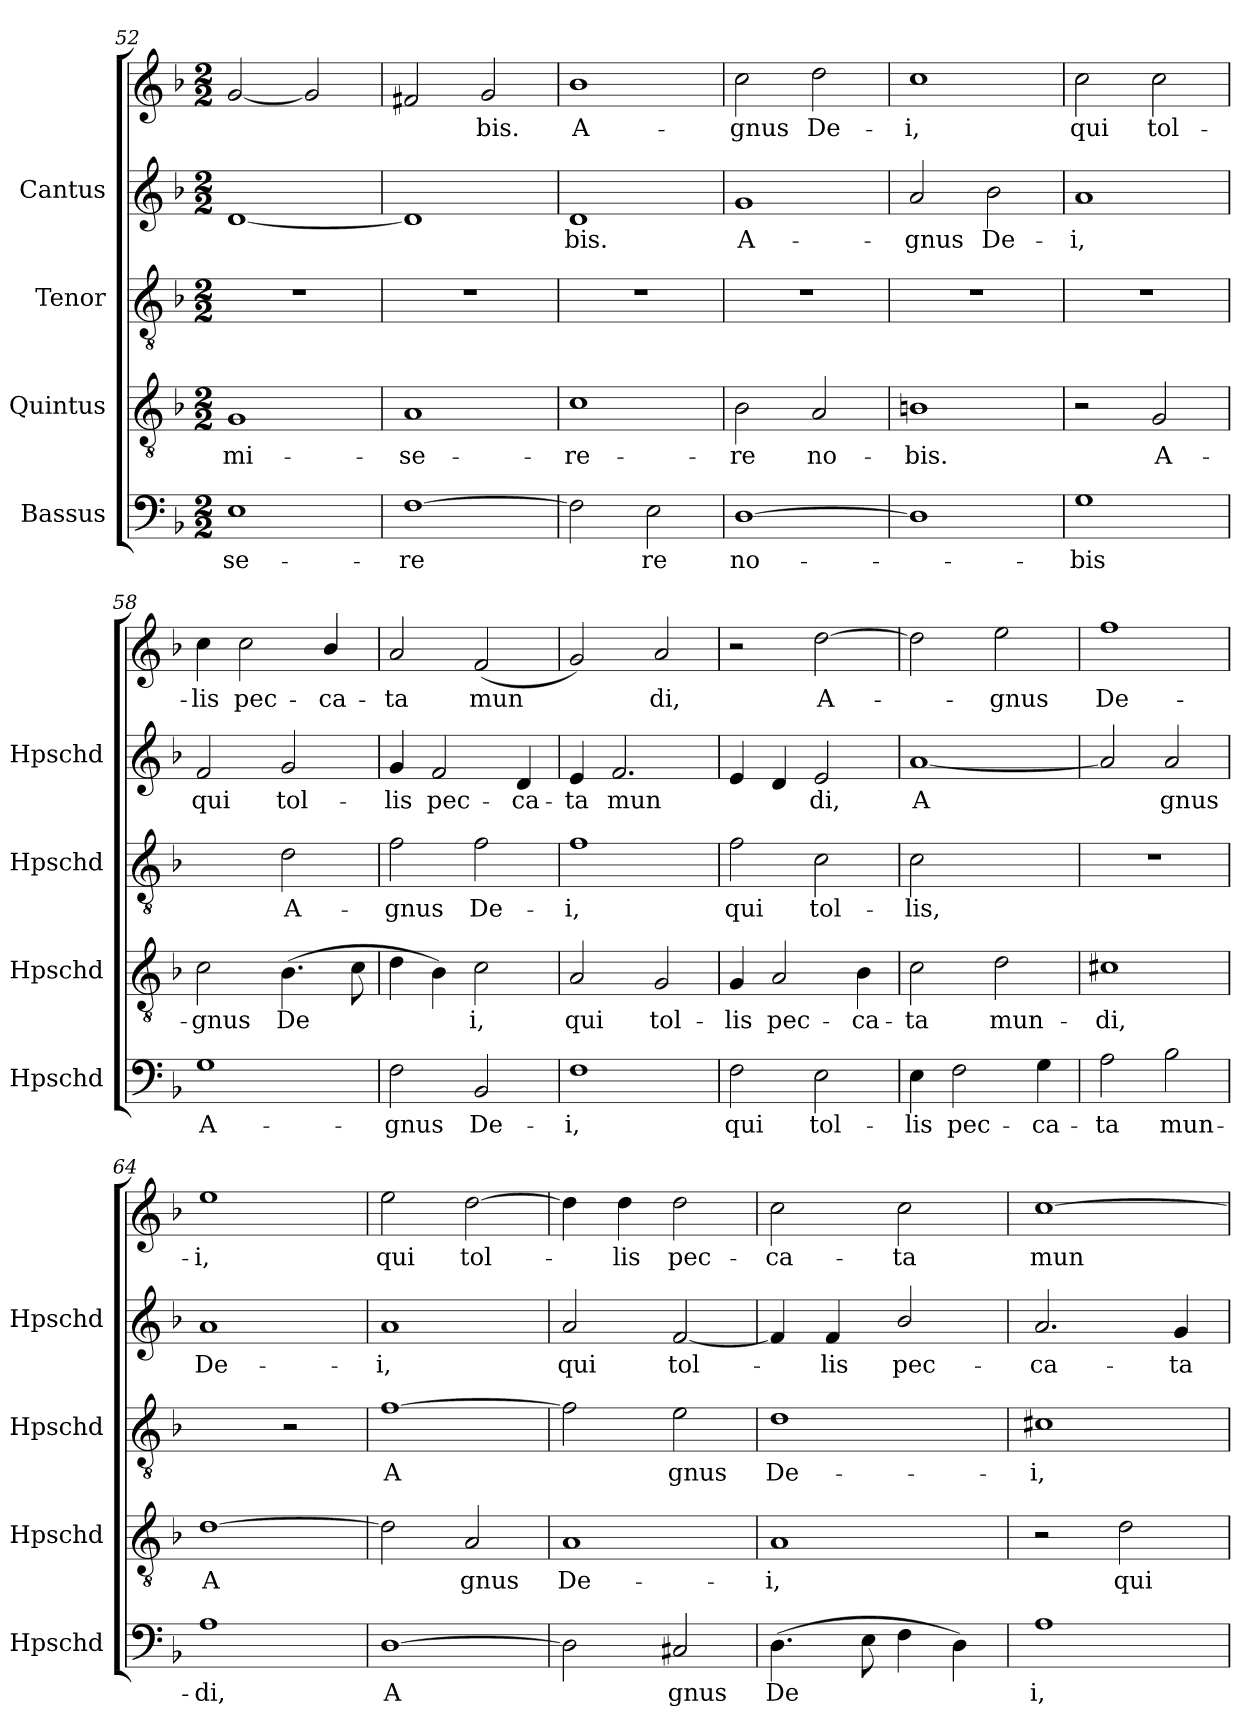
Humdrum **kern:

**kern	**text	**kern	**text	**kern	**text	**kern	**text	**kern	**text
*part4	*part4	*part3	*part3	*part2	*part2	*part1	*part1	*part1	*part1
*staff5	*staff5	*staff4	*staff4	*staff3	*staff3	*staff2	*staff2	*staff1	*staff1
*I"Bassus	*	*I"Quintus	*	*I"Tenor	*	*I"Cantus	*	*	*
*I'Hpschd	*	*I'Hpschd	*	*I'Hpschd	*	*I'Hpschd	*	*	*
*clefF4	*	*clefGv2	*	*clefGv2	*	*clefG2	*	*clefG2	*
*k[b-]	*	*k[b-]	*	*k[b-]	*	*k[b-]	*	*k[b-]	*
*F:	*	*F:	*	*F:	*	*F:	*	*F:	*
*M2/2	*	*M2/2	*	*M2/2	*	*M2/2	*	*M2/2	*
=52	=52	=52	=52	=52	=52	=52	=52	=52	=52
!	!LO:LY:b:cj	!	!LO:LY:b:cj	!	!	!	!	!	!
1E	-se-	1G	mi-	1r	.	[<1d	.	[<2g/	.
.	.	.	.	.	.	.	.	2g/]	.
=53	=53	=53	=53	=53	=53	=53	=53	=53	=53
!	!LO:LY:b:cj	!	!LO:LY:b:cj	!	!	!	!	!	!LO:LY:b
[>1F	-re-	1A	-se-	1r	.	1d]	.	2f#X/	-
!	!	!	!	!	!	!	!	!	!LO:LY:b
.	.	.	.	.	.	.	.	2g/	bis.
=54	=54	=54	=54	=54	=54	=54	=54	=54	=54
!	!LO:LY:b:cj	!	!LO:LY:b:cj	!	!	!	!LO:LY:b:cj	!	!LO:LY:b
2F\]	-	1c	-re-	1r	.	1d	-bis.	1b-	A-
!	!LO:LY:b:cj	!	!	!	!	!	!	!	!
2E\	re	.	.	.	.	.	.	.	.
=55	=55	=55	=55	=55	=55	=55	=55	=55	=55
!	!LO:LY:b:cj	!	!LO:LY:b:cj	!	!	!	!LO:LY:b:cj	!	!LO:LY:b
[>1D	no-	2B-\	-re	1r	.	1g	-A-	2cc\	gnus
!	!	!	!LO:LY:b:cj	!	!	!	!	!	!LO:LY:b
.	.	2A/	no-	.	.	.	.	2dd\	De-
=56	=56	=56	=56	=56	=56	=56	=56	=56	=56
!	!	!	!LO:LY:b:cj	!	!	!	!LO:LY:b:cj	!	!LO:LY:b
1D]	.	1Bn	-bis.	1r	.	2a/	gnus	1cc	-i,
!	!	!	!	!	!	!	!LO:LY:b:cj	!	!
.	.	.	.	.	.	2b-\	De-	.	.
=57	=57	=57	=57	=57	=57	=57	=57	=57	=57
!	!LO:LY:b:cj	!	!	!	!	!	!LO:LY:b:cj	!	!LO:LY:b
1G	-bis	2r	.	1r	.	1a	-i,	2cc\	-qui
!	!	!	!LO:LY:b:cj	!	!	!	!	!	!LO:LY:b
.	.	2G/	A-	.	.	.	.	2cc\	tol-
!!LO:LB:g=z
=58	=58	=58	=58	=58	=58	=58	=58	=58	=58
!	!LO:LY:b:cj	!	!LO:LY:b:cj	!	!	!	!LO:LY:b:cj	!	!LO:LY:b
1G	A-	2c\	-gnus	2ryy	.	2f/	-qui	4cc\	lis
!	!	!	!	!	!	!	!	!	!LO:LY:b
.	.	.	.	.	.	.	.	2cc\	pec-
!	!	!	!LO:LY:b:cj	!	!LO:LY:b:cj	!	!LO:LY:b:cj	!	!
.	.	(>4.B-\	De-	2d\	A-	2g/	tol-	.	.
!	!	!	!	!	!	!	!	!	!LO:LY:b
.	.	.	.	.	.	.	.	4b-/	-ca-
!	!	!	!LO:LY:b:cj	!	!	!	!	!	!
.	.	8c\	--	.	.	.	.	.	.
!!LO:PB:g=z
=59	=59	=59	=59	=59	=59	=59	=59	=59	=59
!	!LO:LY:b:cj	!	!LO:LY:b:cj	!	!LO:LY:b:cj	!	!LO:LY:b:cj	!	!LO:LY:b
2F\	-gnus	4d\	-	2f\	-gnus	4g/	-lis	2a/	-ta
!	!	!	!LO:LY:b:cj	!	!	!	!LO:LY:b:cj	!	!
.	.	4B-\)	.	.	.	2f/	pec-	.	.
!	!LO:LY:b:cj	!	!LO:LY:b:cj	!	!LO:LY:b:cj	!	!	!	!LO:LY:b
2BB-/	De-	2c\	i,	2f\	De-	.	.	(<2f/	mun-
!	!	!	!	!	!	!	!LO:LY:b:cj	!	!
.	.	.	.	.	.	4d/	-ca-	.	.
!!LO:LB:g=z
=60	=60	=60	=60	=60	=60	=60	=60	=60	=60
!	!LO:LY:b:cj	!	!LO:LY:b:cj	!	!LO:LY:b:cj	!	!LO:LY:b:cj	!	!LO:LY:b
1F	-i,	2A/	qui	1f	-i,	4e/	ta	2g/)	-
!	!	!	!	!	!	!	!LO:LY:b:cj	!	!
.	.	.	.	.	.	2.f/	mun-	.	.
!	!	!	!LO:LY:b:cj	!	!	!	!	!	!LO:LY:b
.	.	2G/	tol-	.	.	.	.	2a/	di,
!!LO:LB:g=z
=61	=61	=61	=61	=61	=61	=61	=61	=61	=61
!	!LO:LY:b:cj	!	!LO:LY:b:cj	!	!LO:LY:b:cj	!	!LO:LY:b:cj	!	!
2F\	qui	4G/	-lis	2f\	qui	4e/	-	2r	.
!	!	!	!LO:LY:b:cj	!	!	!	!LO:LY:b:cj	!	!
.	.	2A/	pec-	.	.	4d/	.	.	.
!	!LO:LY:b:cj	!	!	!	!LO:LY:b:cj	!	!LO:LY:b:cj	!	!LO:LY:b
2E\	tol-	.	.	2c\	tol-	2e/	di,	[>2dd\	-A-
!	!	!	!LO:LY:b:cj	!	!	!	!	!	!
.	.	4B-\	-ca-	.	.	.	.	.	.
!!LO:PB:g=z
=62	=62	=62	=62	=62	=62	=62	=62	=62	=62
!	!LO:LY:b:cj	!	!LO:LY:b:cj	!	!LO:LY:b:cj	!	!LO:LY:b:cj	!	!LO:LY:b
4E\	-lis	2c\	-ta	2c\	-lis,	[<1a	A-	2dd\]	.
!	!LO:LY:b:cj	!	!	!	!	!	!	!	!
2F\	pec-	.	.	.	.	.	.	.	.
!	!	!	!LO:LY:b:cj	!	!	!	!	!	!LO:LY:b
.	.	2d\	mun-	2ryy	.	.	.	2ee\	gnus
!	!LO:LY:b:cj	!	!	!	!	!	!	!	!
4G\	-ca-	.	.	.	.	.	.	.	.
!!LO:LB:g=z
=63	=63	=63	=63	=63	=63	=63	=63	=63	=63
!	!LO:LY:b:cj	!	!LO:LY:b:cj	!	!	!	!LO:LY:b:cj	!	!LO:LY:b
2A\	-ta	1c#X	-di,	1r	.	2a/]	-	1ff	-De-
!	!LO:LY:b:cj	!	!	!	!	!	!LO:LY:b:cj	!	!
2B-\	mun-	.	.	.	.	2a/	gnus	.	.
!!LO:LB:g=z
=64	=64	=64	=64	=64	=64	=64	=64	=64	=64
!	!LO:LY:b:cj	!	!LO:LY:b:cj	!	!	!	!LO:LY:b:cj	!	!LO:LY:b
1A	-di,	[>1d	A-	2ryy	.	1a	De-	1ee	i,
.	.	.	.	2r	.	.	.	.	.
!!LO:PB:g=z
=65	=65	=65	=65	=65	=65	=65	=65	=65	=65
!	!LO:LY:b:cj	!	!LO:LY:b:cj	!	!LO:LY:b:cj	!	!LO:LY:b:cj	!	!LO:LY:b
[>1D	A-	2d\]	-	[>1f	A-	1a	-i,	2ee\	-qui
!	!	!	!LO:LY:b:cj	!	!	!	!	!	!LO:LY:b
.	.	2A/	gnus	.	.	.	.	[>2dd\	tol-
!!LO:LB:g=z
=66	=66	=66	=66	=66	=66	=66	=66	=66	=66
!	!LO:LY:b:cj	!	!LO:LY:b:cj	!	!LO:LY:b:cj	!	!LO:LY:b:cj	!	!LO:LY:b
2D\]	-	1A	De-	2f\]	-	2a/	-qui	4dd\]	.
!	!	!	!	!	!	!	!	!	!LO:LY:b
.	.	.	.	.	.	.	.	4dd\	lis
!	!LO:LY:b:cj	!	!	!	!LO:LY:b:cj	!	!LO:LY:b:cj	!	!LO:LY:b
2C#X/	gnus	.	.	2e\	gnus	[<2f/	tol-	2dd\	pec-
!!LO:LB:g=z
=67	=67	=67	=67	=67	=67	=67	=67	=67	=67
!	!LO:LY:b:cj	!	!LO:LY:b:cj	!	!LO:LY:b:cj	!	!LO:LY:b:cj	!	!LO:LY:b
(>4.D\	De-	1A	-i,	1d	De-	4f/]	.	2cc\	-ca-
!	!	!	!	!	!	!	!LO:LY:b:cj	!	!
.	.	.	.	.	.	4f/	lis	.	.
!	!LO:LY:b:cj	!	!	!	!	!	!	!	!
8E\	--	.	.	.	.	.	.	.	.
!	!LO:LY:b:cj	!	!	!	!	!	!LO:LY:b:cj	!	!LO:LY:b
4F\	--	.	.	.	.	2b-/	pec-	2cc\	-ta
!	!LO:LY:b:cj	!	!	!	!	!	!	!	!
4D\)	--	.	.	.	.	.	.	.	.
!!LO:PB:g=z
=68	=68	=68	=68	=68	=68	=68	=68	=68	=68
!	!LO:LY:b:cj	!	!	!	!LO:LY:b:cj	!	!LO:LY:b:cj	!	!LO:LY:b
1A	-i,	2r	.	1c#X	-i,	2.a/	-ca-	[>1cc	-mun-
!	!	!	!LO:LY:b:cj	!	!	!	!	!	!
.	.	2d\	qui	.	.	.	.	.	.
!	!	!	!	!	!	!	!LO:LY:b:cj	!	!
.	.	.	.	.	.	4g/	-ta	.	.
=	=	=	=	=	=	=	=	=	=
*-	*-	*-	*-	*-	*-	*-	*-	*-	*-
